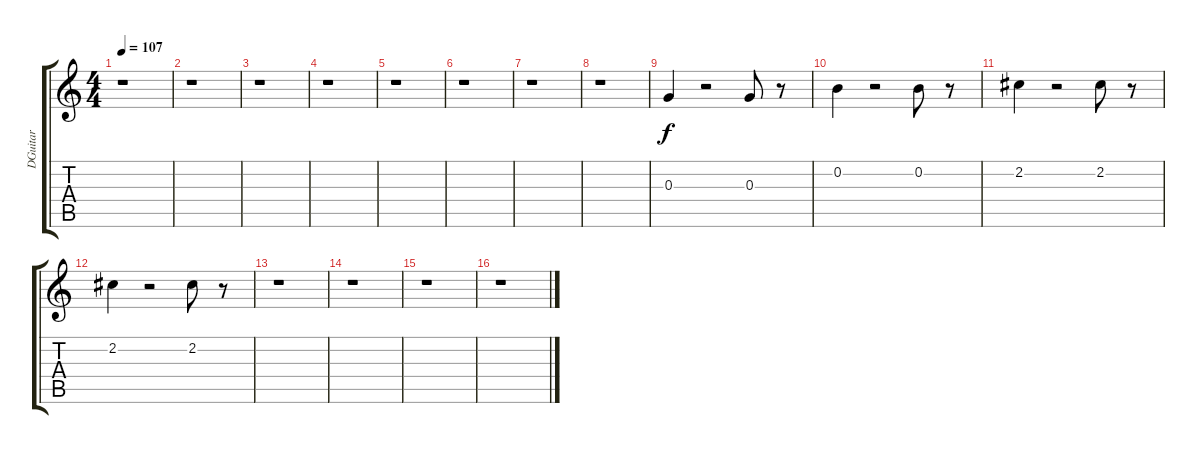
\track ("DGuitar" "DGuitar") {instrument overdrivenguitar}
\staff {score tabs}
\tuning (E4 B3 G3 D3 A2 E2) {hide}
\ts (4 4)
\tempo 107
\clef g2
\ks c
r.1{dy f} |
r.1 |
r.1 |
r.1 |
r.1 |
r.1 |
r.1 |
r.1 |
0.3.4 r.2 0.3.8 r.8 |
0.2.4 r.2 0.2.8 r.8 |
2.2.4 r.2 2.2.8 r.8 |
2.2.4 r.2 2.2.8 r.8 |
r.1 |
r.1 |
r.1 |
r.1
